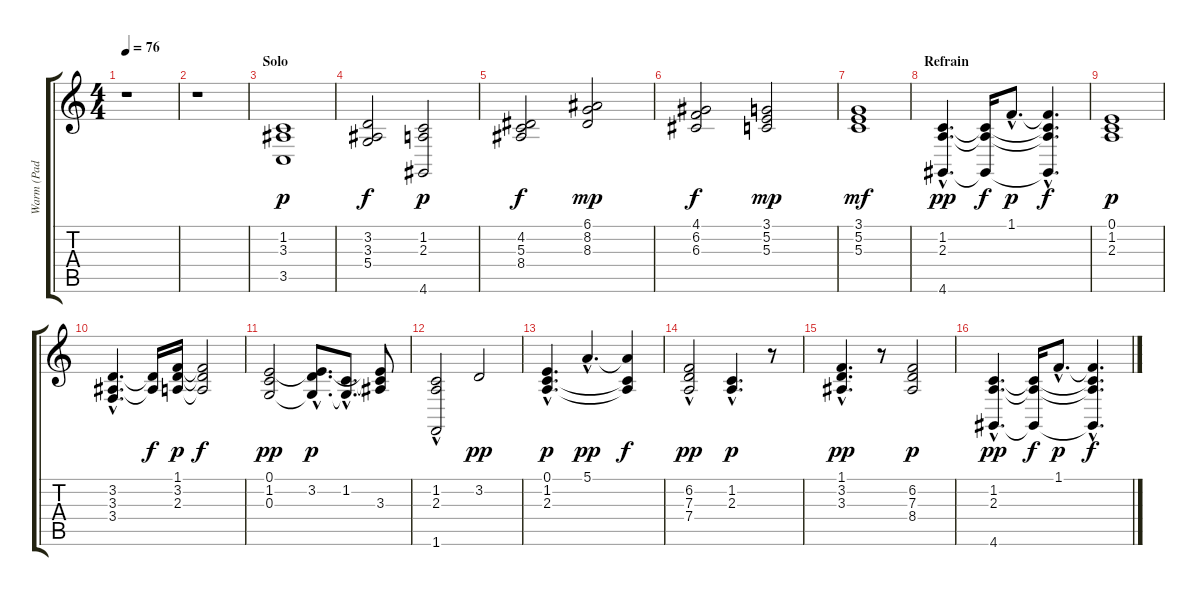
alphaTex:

\track ("Warm (Pad 2)" "Warm (Pad ") {instrument pad2warm}
\staff {score tabs}
\tuning (E4 B3 G3 D3 A2 E2) {hide}
\ts (4 4)
\tempo 76
\clef g2
\ks c
r.1{dy p} |
r.1 |
\section ("" "Solo")
(1.2 3.3 3.5).1 |
(3.2 3.3 5.4).2{dy f} (1.2 2.3 4.6).2{dy p} |
(4.2 5.3 8.4).2{dy f} (6.1 8.2 8.3).2{dy mp} |
(4.1 6.2 6.3).2{dy f} (3.1 5.2 5.3).2{dy mp} |
(3.1 5.2 5.3).1{dy mf} |
\section ("" "Refrain")
(1.2{hac} 2.3{hac} 4.6{hac}).4{d dy pp} (1.2{t} 2.3{t} 4.6{t}).16{dy f} 1.1{hac}.8{d dy p} (1.1{hac t} 1.2{hac t} 2.3{hac t} 4.6{hac t}).4{d dy f} |
(0.1 1.2 2.3).1{dy p} |
(3.2{hac} 3.3{hac} 3.4{hac}).4{d} (3.2{t} 3.3{t}).16{dy f} (1.1 3.2 2.3).16{dy p} (1.1{t} 3.2{t} 2.3{t}).2{dy f} |
(0.1 1.2 0.3).2{dy pp} (0.1{hac t} 3.2 0.3{hac t}).8{d dy p} (1.2{hac} 0.3{hac t}).8{d} (0.1{t} 1.2{t} 3.3).8 |
(1.2 2.3{hac} 1.6{hac}).2 3.2.2{dy pp} |
(0.1{hac} 1.2{hac} 2.3{hac}).4{d dy p} 5.1{hac}.4{d dy pp} (5.1{t} 1.2{t} 2.3{t}).4{dy f} |
(6.2{hac} 7.3{hac} 7.4{hac}).2{dy pp} (1.2{hac} 2.3{hac}).4{d dy p} r.8 |
(1.1{hac} 3.2{hac} 3.3{hac}).4{d dy pp} r.8 (6.2 7.3 8.4).2{dy p} |
(1.2{hac} 2.3{hac} 4.6{hac}).4{d dy pp} (1.2{t} 2.3{t} 4.6{t}).16{dy f} 1.1{hac}.8{d dy p} (1.1{hac t} 1.2{hac t} 2.3{hac t} 4.6{hac t}).4{d dy f}
